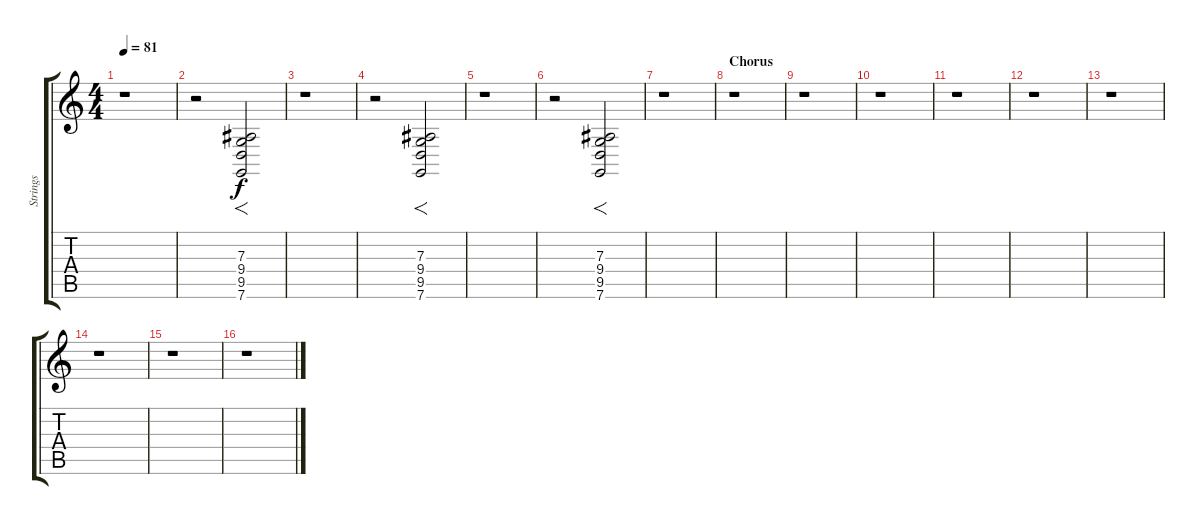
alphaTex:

\track ("Strings" "Strings") {instrument stringensemble1}
\staff {score tabs}
\tuning (C4 G3 Eb3 Bb2 F2 C2) {hide}
\ts (4 4)
\tempo 81
\clef g2
\ks c
r.1{dy f} |
r.2{volume 9} (7.3 9.4 9.5 7.6).2{f} |
r.1 |
r.2{volume 9} (7.3 9.4 9.5 7.6).2{f} |
r.1 |
r.2{volume 9} (7.3 9.4 9.5 7.6).2{f} |
r.1 |
\section ("" "Chorus")
r.1 |
r.1 |
r.1 |
r.1 |
r.1 |
r.1 |
r.1 |
r.1 |
r.1
